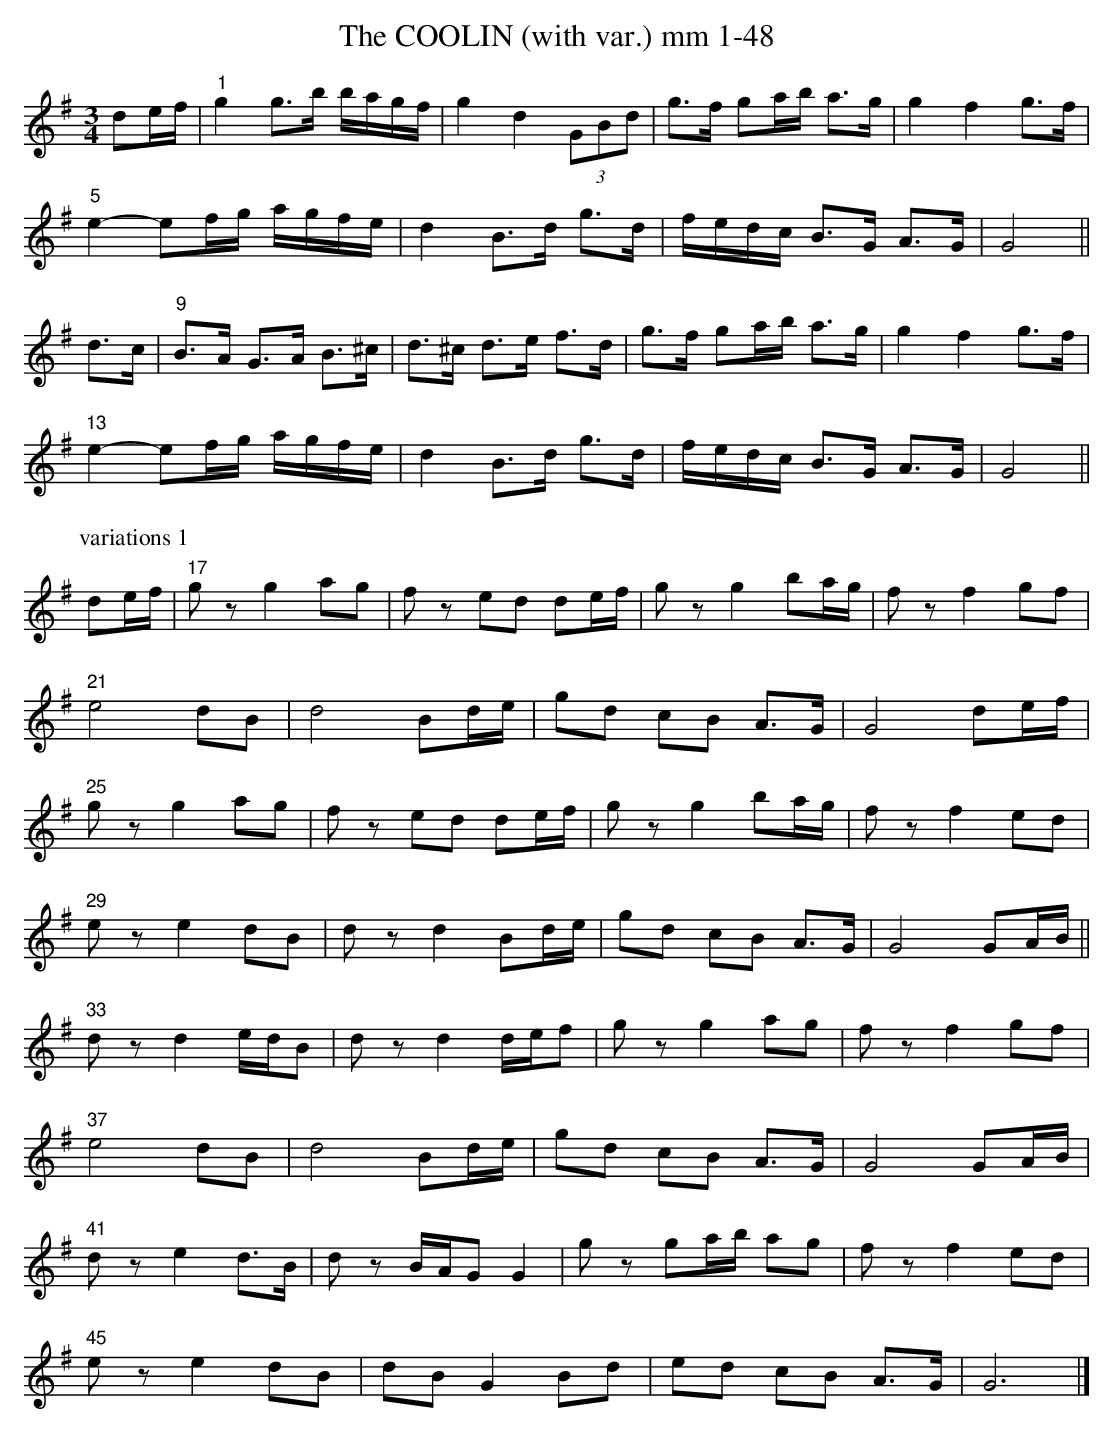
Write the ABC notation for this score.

X:1
T:COOLIN (with var.) mm 1-48, The
Y:"slow"
M:3/4
L:1/8
K:G
de/f/|"1"g2 g>b b/a/g/f/|g2 d2 (3GBd|g>f ga/b/ a>g|g2 f2 g>f|
"5"e2-ef/g/ a/g/f/e/|d2 B>d g>d|f/e/d/c/ B>G A>G|G4||
d>c|"9"B>A G>A B>^c|d>^c d>e f>d|g>f ga/b/ a>g|g2 f2g>f|
"13"e2-ef/g/ a/g/f/e/|d2 B>d g>d|f/e/d/c/ B>G A>G|G4||
P:variations 1
de/f/|"17"gz g2 ag|fz ed de/f/|gz g2 ba/g/|fz f2 gf|
"21"e4 dB|d4 Bd/e/|gd cB A>G|G4 de/f/|
"25"gz g2 ag|fz ed de/f/|gz g2 ba/g/|fz f2 ed|
"29"ez e2 dB|dz d2 Bd/e/|gd cB A>G|G4 GA/B/||
"33"dz d2e/d/B|dz d2 d/e/f|gz g2 ag|fz f2 gf|
"37"e4 dB|d4 Bd/e/|gd cB A>G|G4 GA/B/|
"41"dz e2 d>B|dz B/A/G G2|gz ga/b/ ag|fz f2 ed|
"45"ez e2 dB|dB G2 Bd|ed cB A>G|G6|]
